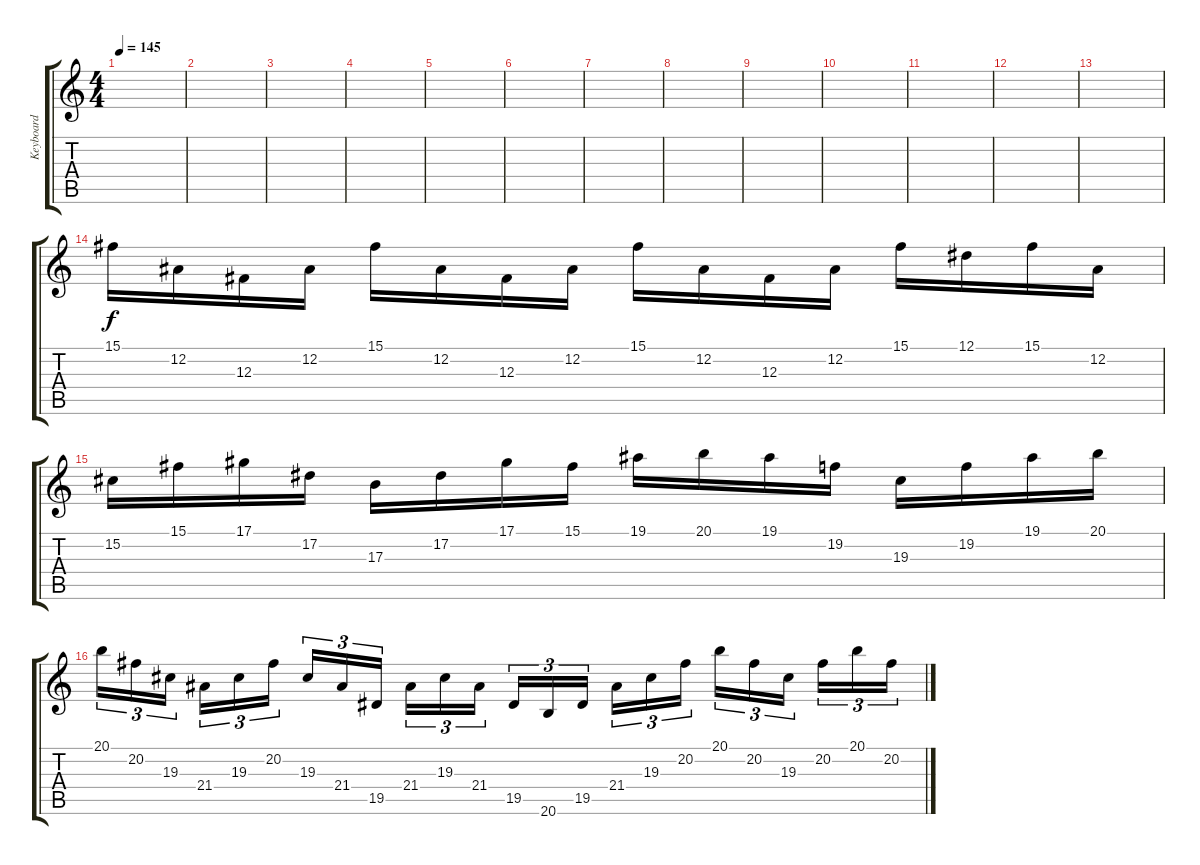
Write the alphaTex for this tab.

\track ("Keyboard" "Keyboard") {instrument lead1square}
\staff {score tabs}
\tuning (Eb4 Bb3 Gb3 Db3 Ab2 Eb2) {hide}
\ts (4 4)
\tempo 145
\clef g2
\ks c
|
|
|
|
|
|
|
|
|
|
|
|
|
15.1.16 12.2.16 12.3.16 12.2.16 15.1.16 12.2.16 12.3.16 12.2.16 15.1.16 12.2.16 12.3.16 12.2.16 15.1.16 12.1.16 15.1.16 12.2.16 |
15.2.16 15.1.16 17.1.16 17.2.16 17.3.16 17.2.16 17.1.16 15.1.16 19.1.16 20.1.16 19.1.16 19.2.16 19.3.16 19.2.16 19.1.16 20.1.16 |
20.1.16{tu (3 2)} 20.2.16{tu (3 2)} 19.3.16{tu (3 2)} 21.4.16{tu (3 2)} 19.3.16{tu (3 2)} 20.2.16{tu (3 2)} 19.3.16{tu (3 2)} 21.4.16{tu (3 2)} 19.5.16{tu (3 2)} 21.4.16{tu (3 2)} 19.3.16{tu (3 2)} 21.4.16{tu (3 2)} 19.5.16{tu (3 2)} 20.6.16{tu (3 2)} 19.5.16{tu (3 2)} 21.4.16{tu (3 2)} 19.3.16{tu (3 2)} 20.2.16{tu (3 2)} 20.1.16{tu (3 2)} 20.2.16{tu (3 2)} 19.3.16{tu (3 2)} 20.2.16{tu (3 2)} 20.1.16{tu (3 2)} 20.2.16{tu (3 2)}
